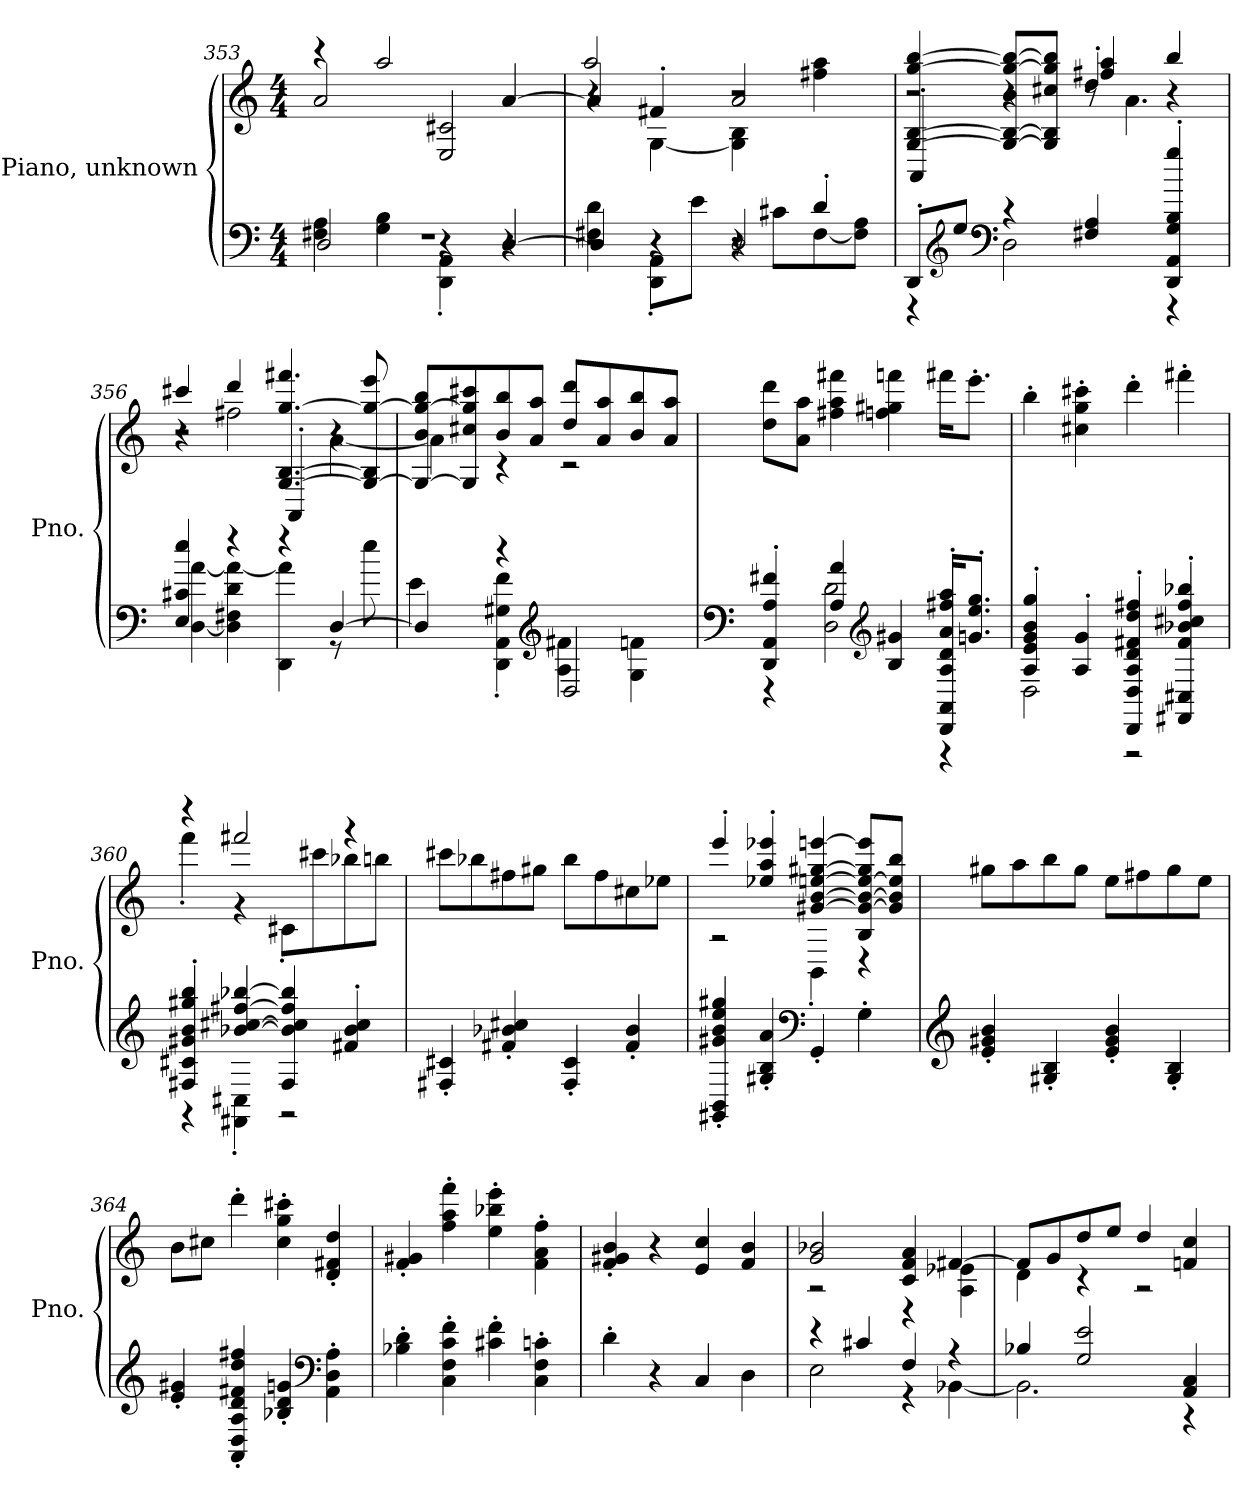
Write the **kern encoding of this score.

**kern	**kern
*part1	*part1
*staff2	*staff1
*I"Piano, unknown	*
*I'Pno.	*
*clefF4	*clefG2
*k[]	*k[]
*M4/4	*M4/4
=353	=353
*^	*^
*	*^	*	*
1r	4F#X\ 4A\	2D/	4r	2a/
.	4G\ 4B\	.	2aa/	.
.	4DD\' 4AA\'	4r	.	2E/ 2c#X/
.	4r	[4D/	[4a/	.
=354	=354	=354	=354	=354
*	*	*	*	*^
2r	4F#X\ 4d\	4D/]	4a/]	4r	2aa/
.	8DD\' 8AA\'L	4r	4f#X'/	[4G\	.
.	8e\J	.	.	.	.
4r	8r	2D/	2a/	4G\] 4B\	2r
.	8c#X\L	.	.	.	.
4d'/	[8F#\	.	.	4ff#X\ 4aa\	.
.	8F#\] 8A\J	.	.	.	.
*	*v	*v	*	*	*
!!LO:LB:g=z	!!	!!
=355	=355	=355	=355	=355
8DD'/L	4r	[4G/ [4B/ [4gg/ [4bb/	2r	4AA'/
*clefG2	*	*	*	*
8ee/J	.	.	.	.
*clefF4	*	*	*	*
4r	2D\	8G/_ 8B/_ 8b/ 8gg/_ 8bb/_L	.	4r
.	.	8G/] 8B/] 8cc#X/ 8gg/] 8bb/]J	.	.
4F#X/ 4A/	.	4dd'/	8r	4ff#X/ 4aa/
.	.	.	4.a\	.
4DD/' 4AA/' 4G/' 4B/' 4gg/'	4r	4bb/	.	4r
=356	=356	=356	=356	=356
4E/ 4c#X/ 4ee/	[4D\ [4a\	4ccc#X/	4r	2r
4r	4D\] 4F#X\ 4d\ 4a\_	4ddd/	2ff#X\	.
4r	4DD\ 4a\]	[4.G/ [4.B/ [4.gg/ 4.fff#X/	.	4AA'/
[4D/	8r	.	[4a\	4r
.	8ee\	8G/_ 8B/] 8gg/_ 8eee/	.	.
*	*	*	*v	*v
=357	=357	=357	=357
4D/]	4e\	8G/_ 8b/ 8gg/_ 8bb/L	4a\]
.	.	8G/] 8cc#X/ 8gg/] 8ccc#X/	.
4r	4DD\' 4AA\' 4G#X\' 4f\'	8b/ 8bb/	4r
.	.	8a/ 8aa/J	.
*clefG2	*	*	*
2D/	4A\ 4f#X\	8dd/ 8ddd/L	2r
.	.	8a/ 8aa/	.
.	4G#\ 4fn\	8b/ 8bb/	.
.	.	8a/ 8aa/J	.
*	*	*v	*v
!!LO:LB:g=z
=358	=358	=358
*clefF4	*	*
4DD/' 4AA/' 4A/' 4f#X/'	4r	8dd\ 8ddd\L
.	.	8a\ 8aa\J
4A/ 4a/	2D\ 2d\	4ff#X\ 4aa\ 4fff#X\
*clefG2	*	*
4B/ 4g#X/	.	4ffn\ 4gg#X\ 4fffn\
16DD/' 16AA/' 16A/' 16d/' 16a/' 16ff#X/' 16aa/'KL	4r	16fff#X\KL
8.gn/' 8.ee/' 8.gg/'J	.	8.eee'\J
=359	=359	=359
4A/' 4e/' 4g/' 4b/' 4gg/'	2D\	4bb'\
4A/' 4g/'	.	4cc#X\' 4gg\' 4ccc#X\'
4DD/' 4D/' 4A/' 4d/' 4f#X/' 4dd/' 4ff#X/'	2r	4ddd'\
4FF#X/' 4C#X/' 4f#/' 4b-X/' 4cc#X/' 4ff#/' 4bb-X/'	.	4fff#X'\
=360	=360	=360
*	*	*^
4F#X/' 4c#X/' 4g#X/' 4b/' 4gg#X/' 4bb/'	4r	4r	4fff'\
[4b-X/ [4cc#X/ [4ff#X/ [4bb-X/	4FF#X\' 4C#X\'	2fff#X/	4r
4F#/ 4b-/] 4cc#/] 4ff#/] 4bb-/]	2r	.	8c#X'\L
.	.	.	8ccc#X\
4f#X/' 4b-/' 4cc#/'	.	4r	8bb-X\
.	.	.	8bbn\J
*v	*v	*	*
*	*v	*v
!!LO:LB:g=z
=361	=361
4F#X/' 4c#X/'	8ccc#X\L
.	8bb-X\
4f#X/' 4b-X/' 4cc#X/'	8ff#X\
.	8gg#X\J
4F#/' 4c#/'	8bb-\L
.	8ff#\
4f#/' 4b-/'	8cc#X\
.	8ee-X\J
=362	=362
*	*^
4GG#X/' 4BB/' 4g#X/' 4b/' 4ee/' 4gg#X/'	4eee'/	2r
4G#X/' 4B/' 4a/'	4ee-X/' 4aa/' 4eee-X/'	.
*clefF4	*	*
4GG#'/	[4g#X/ [4b/ [4een/ [4gg#X/ [4eeen/	4BB'\
4G#'\	8B/ 8g#/_ 8b/_ 8ee/_ 8gg#/] 8eee/]L	4r
.	8g#/] 8b/] 8ee/] 8bb/J	.
*	*v	*v
=363	=363
*clefG2	*
4e/' 4g#X/' 4b/'	8gg#X\L
.	8aa\
4G#X/' 4B/'	8bb\
.	8gg#\J
4e/' 4g#/' 4b/'	8ee\L
.	8ff#X\
4G#/' 4B/'	8gg#\
.	8ee\J
=364	=364
4e/' 4g#X/'	8b\L
.	8cc#X\J
4AA/' 4D/' 4A/' 4d/' 4f#X/' 4dd/' 4ff#X/'	4ddd'\
4B-X/' 4d/' 4gn/'	4cc#\' 4gg\' 4ccc#X\'
*clefF4	*
4AA\' 4D\' 4A\'	4d/' 4f#X/' 4dd/'
!!LO:LB:g=z
=365	=365
4B-X\' 4d\'	4f/' 4g#X/'
4C\' 4F\' 4c\' 4f\'	4ff\' 4aa\' 4fff\'
4c#X\' 4f\'	4ee\' 4bb-X\' 4eee\'
4C\' 4F\' 4cn\'	4f\' 4a\' 4ff\'
=366	=366
4d'\	4f/' 4g#X/' 4b/'
4r	4r
4C/	4e/ 4cc/
4D\	4f/ 4b/
=367	=367
*^	*^
4r	2E\	2g/ 2b-X/	2r
4c#X/	.	.	.
4F/	4r	4c/ 4f/ 4a/	4r
4r	[4BB-X\	[4f#X/	4A\ 4e-X\
=368	=368	=368	=368
4B-X/	2.BB-\]	8f#/L]	4d\
.	.	8g/	.
2G/ 2e/	.	8dd/	4r
.	.	8ee/J	.
.	.	4dd/	2r
4AA/ 4C/	4r	4fn/ 4cc/	.
*v	*v	*	*
*	*v	*v
=	=
*-	*-
